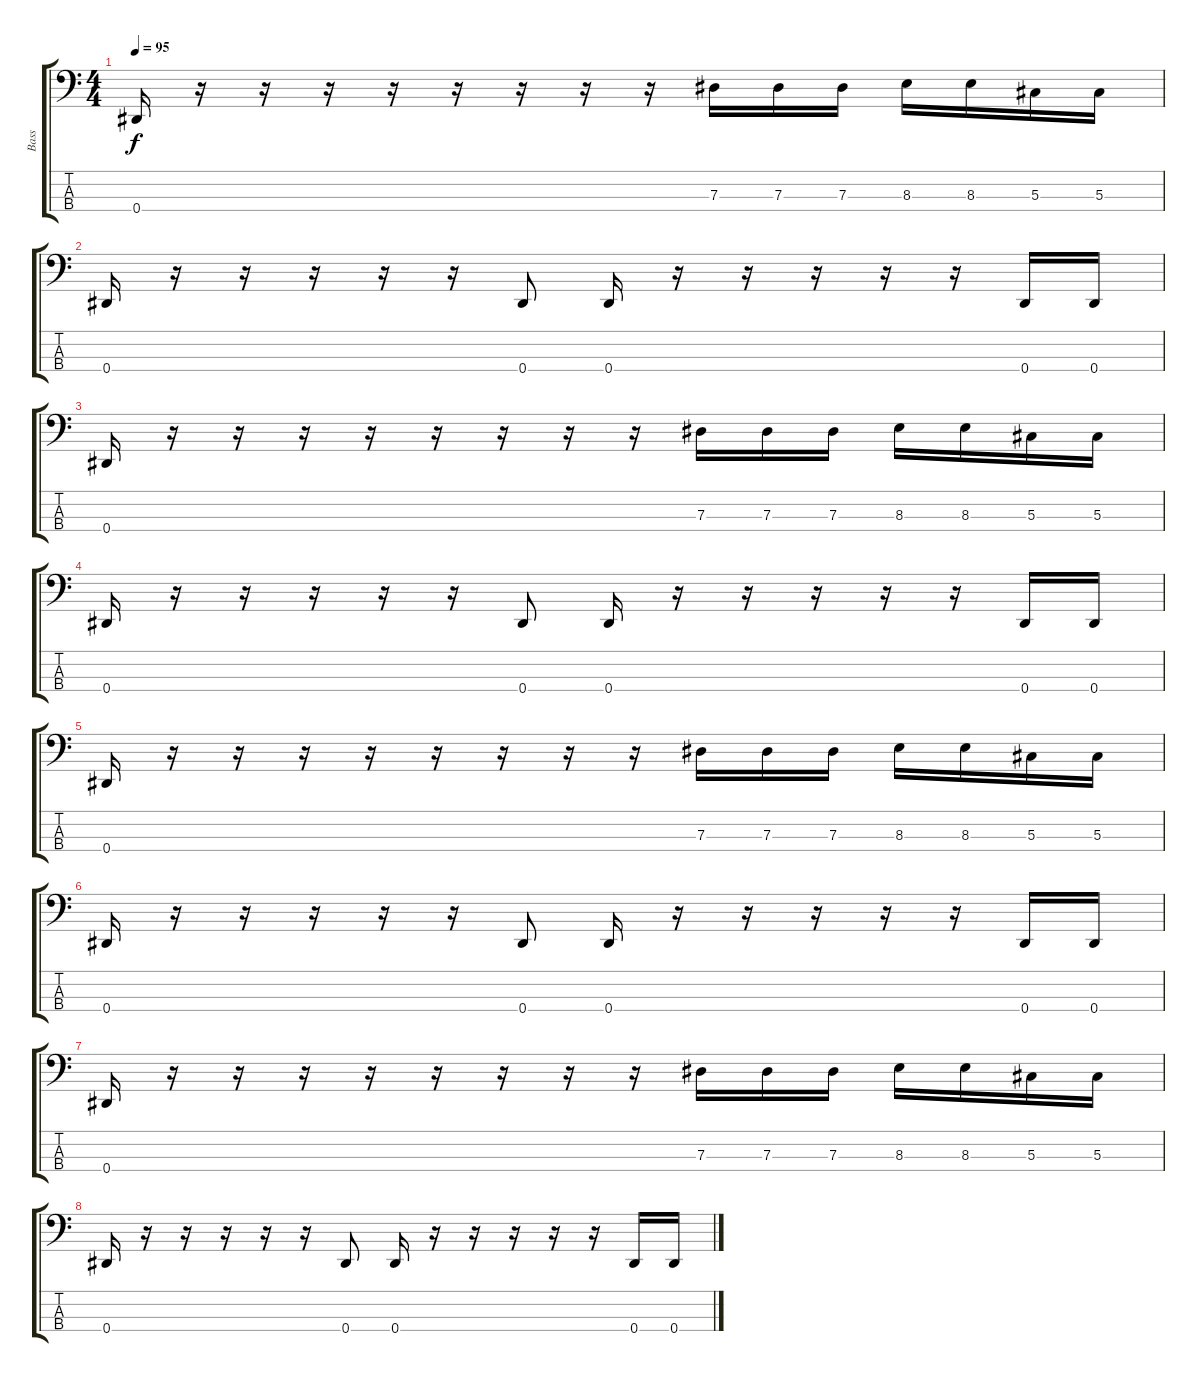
\track ("Bass" "Bass") {instrument electricbasspick}
\staff {score tabs}
\tuning (Gb2 Db2 Ab1 Eb1) {hide}
\ts (4 4)
\tempo 95
\clef f4
\ks c
0.4.16{dy f} r.16 r.16 r.16 r.16 r.16 r.16 r.16 r.16 7.3.16 7.3.16 7.3.16 8.3.16 8.3.16 5.3.16 5.3.16 |
0.4.16 r.16 r.16 r.16 r.16 r.16 0.4.8 0.4.16 r.16 r.16 r.16 r.16 r.16 0.4.16 0.4.16 |
0.4.16 r.16 r.16 r.16 r.16 r.16 r.16 r.16 r.16 7.3.16 7.3.16 7.3.16 8.3.16 8.3.16 5.3.16 5.3.16 |
0.4.16 r.16 r.16 r.16 r.16 r.16 0.4.8 0.4.16 r.16 r.16 r.16 r.16 r.16 0.4.16 0.4.16 |
0.4.16 r.16 r.16 r.16 r.16 r.16 r.16 r.16 r.16 7.3.16 7.3.16 7.3.16 8.3.16 8.3.16 5.3.16 5.3.16 |
0.4.16 r.16 r.16 r.16 r.16 r.16 0.4.8 0.4.16 r.16 r.16 r.16 r.16 r.16 0.4.16 0.4.16 |
0.4.16 r.16 r.16 r.16 r.16 r.16 r.16 r.16 r.16 7.3.16 7.3.16 7.3.16 8.3.16 8.3.16 5.3.16 5.3.16 |
0.4.16 r.16 r.16 r.16 r.16 r.16 0.4.8 0.4.16 r.16 r.16 r.16 r.16 r.16 0.4.16 0.4.16
